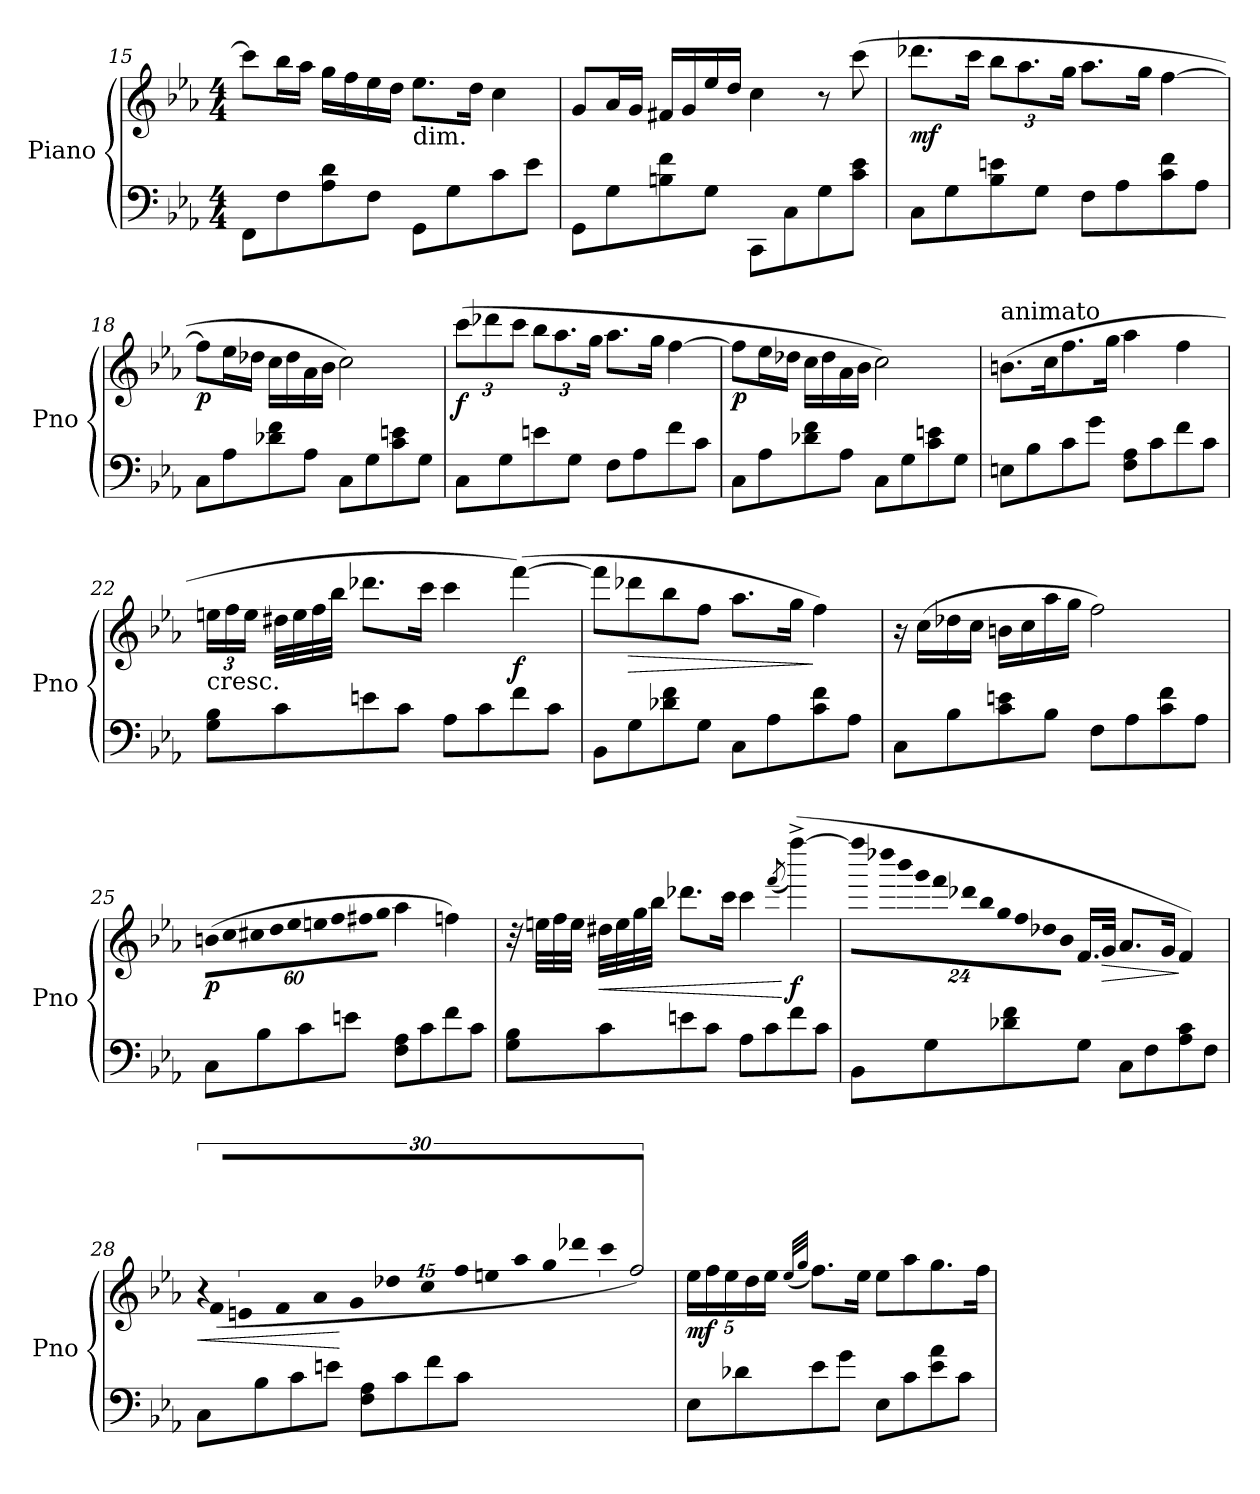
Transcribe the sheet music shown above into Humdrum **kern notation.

**kern	**kern	**dynam
*part1	*part1	*part1
*staff2	*staff1	*staff1/2
*I"Piano	*	*
*I'Pno	*	*
!!LO:LB:g=z
*clefF4	*clefG2	*
*k[b-e-a-]	*k[b-e-a-]	*
*E-:	*E-:	*
*M4/4	*M4/4	*
=15	=15	=15
8FF\L	8ccc\L]	.
8F\	16bb-\L	.
.	16aa-\JJ	.
8A-\ 8d\	16gg\LL	.
.	16ff\	.
8F\J	16ee-\	.
.	16dd\JJ	.
!	!LO:TX:b:t=dim.	!
8GG\L	8.ee-\L	.
8G\	.	.
.	16dd\Jk	.
8c\	4cc\	.
8e-\J	.	.
=16	=16	=16
8GG\L	8g/L	.
8G\	16a-/L	.
.	16g/JJ	.
8Bn\ 8f\	16f#X/LL	.
.	16g/	.
8G\J	16ee-/	.
.	16dd/JJ	.
8CC\L	4cc\	.
8C\	.	.
8G\	8r	.
8c\ 8e-\J	(8ccc\	.
=17	=17	=17
!	!	!LO:DY:b
8C\L	8.ddd-X\L	mf
8G\	.	.
.	16ccc\Jk	.
8B-\ 8en\	12bb-\L	.
.	12.aa-\	.
8G\J	.	.
.	24gg\Jk	.
8F\L	8.aa-\L	.
8A-\	.	.
.	16gg\Jk	.
8c\ 8f\	[4ff\	.
8A-\J	.	.
!!LO:LB:g=z
=18	=18	=18
!	!	!LO:DY:b
8C\L	8ff\L]	p
8A-\	16ee-\L	.
.	16dd-X\JJ	.
8d-X\ 8f\	16cc\LL	.
.	16dd-\	.
8A-\J	16a-\	.
.	16b-\JJ	.
8C\L	2cc\)	.
8G\	.	.
8c\ 8en\	.	.
8G\J	.	.
=19	=19	=19
!	!	!LO:DY:b
8C\L	(12ccc\L	f
.	12ddd-X\	.
8G\	.	.
.	12ccc\J	.
8en\	12bb-\L	.
.	12.aa-\	.
8G\J	.	.
.	24gg\Jk	.
8F\L	8.aa-\L	.
8A-\	.	.
.	16gg\Jk	.
8f\	[4ff\	.
8c\J	.	.
=20	=20	=20
!	!	!LO:DY:b
8C\L	8ff\L]	p
8A-\	16ee-\L	.
.	16dd-X\JJ	.
8d-X\ 8f\	16cc\LL	.
.	16dd-\	.
8A-\J	16a-\	.
.	16b-\JJ	.
8C\L	2cc\)	.
8G\	.	.
8c\ 8en\	.	.
8G\J	.	.
!!LO:LB:g=z
=21	=21	=21
!	!LO:TX:a:t=animato	!
8En\L	(8.bn\L	.
8B-\	.	.
.	16cc\K	.
8c\	8.ff\	.
8g\J	.	.
.	16gg\Jk	.
8F\ 8A-\L	4aa-\	.
8c\	.	.
8f\	4ff\	.
8c\J	.	.
=22	=22	=22
!	!LO:TX:b:t=cresc.	!
8G\ 8B-\L	24een\LL	.
.	24ff\	.
.	24ee\JJ	.
8c\	32dd#X\LLL	.
.	32ee\	.
.	32ff\	.
.	32bb-\JJJ	.
8en\	8.ddd-X\L	.
8c\J	.	.
.	16ccc\Jk	.
8A-\L	4ccc\	.
8c\	.	.
!	!	!LO:DY:b
8f\	([4fff\)	f
8c\J	.	.
=23	=23	=23
8BB-\L	8fff\L]	.
!	!	!LO:HP:b
8G\	8ddd-X\	>
8d-X\ 8f\	8bb-\	.
8G\J	8ff\J	.
8C\L	8.aa-\L	.
8A-\	.	.
.	16gg\Jk	.
8c\ 8f\	4ff\)	]
8A-\J	.	.
!!LO:LB:g=z
=24	=24	=24
8C\L	16r	.
.	(16cc\LL	.
8B-\	16dd-X\	.
.	16cc\JJ	.
8c\ 8en\	16bn\LL	.
.	16cc\	.
8B-\J	16aa-\	.
.	16gg\JJ	.
8F\L	2ff\)	.
8A-\	.	.
8c\ 8f\	.	.
8A-\J	.	.
=25	=25	=25
!	!LO:N:vis=16	!LO:DY:b
8C\L	(960%53bn\LL	p
!	!LO:N:vis=16	!
.	960%53cc\	.
!	!LO:N:vis=16	!
.	960%53cc#X\	.
8B-\	.	.
!	!LO:N:vis=16	!
.	960%53dd\	.
!	!LO:N:vis=16	!
.	960%53ee-\	.
8c\	.	.
!	!LO:N:vis=16	!
.	960%53een\	.
!	!LO:N:vis=16	!
.	960%53ff\	.
8en\J	.	.
!	!LO:N:vis=16	!
.	960%53ff#X\	.
!	!LO:N:vis=16	!
.	960%53gg\JJ	.
.	320ryy	.
8F\ 8A-\L	4aa-\	.
8c\	.	.
8f\	4ffn\)	.
8c\J	.	.
!!LO:PB:g=z
=26	=26	=26
8G\ 8B-\L	32r	.
.	32een\LLL	.
.	32ff\	.
.	32ee\JJJ	.
!	!	!LO:HP:b
8c\	32dd#X\LLL	<
.	32ee\	.
.	32gg\	.
.	32bb-\JJJ	.
8en\	8.ddd-X\L	.
8c\J	.	.
.	16ccc\Jk	.
8A-\L	4ccc\	.
8c\	.	.
.	(8qfff/	.
!	!	!LO:DY:n=1:b
8f\	([4ffff^\)	[ f
8c\J	.	.
=27	=27	=27
!	!LO:N:vis=16	!
8BB-\L	384%13ffff\LL]	.
!	!LO:N:vis=16	!
.	384%13dddd-X\	.
!	!LO:N:vis=16	!
.	384%13bbb-\	.
!	!LO:N:vis=16	!
.	384%13ggg\	.
8G\	.	.
!	!LO:N:vis=16	!
.	384%13fff\	.
!	!LO:N:vis=16	!
.	384%13ddd-X\	.
!	!LO:N:vis=16	!
.	384%13bb-\	.
!	!LO:N:vis=16	!
.	384%13gg\	.
8d-X\ 8f\	.	.
!	!LO:N:vis=16	!
.	384%13ff\	.
!	!LO:N:vis=16	!
.	384%13dd-X\	.
!	!LO:N:vis=16	!
.	384%13b-\JJ	.
.	384ryy	.
8G\J	16.f/LL	.
!	!	!LO:HP:b
.	32g/JJk	>
8C\L	8.a-/L	.
8F\	.	.
.	16g/Jk	.
8A-\ 8c\	4f/)	]
8F\J	.	.
!!LO:LB:g=z
=28	=28	=28
!	!LO:N:vis=16	!LO:HP:b
8C\L	480%17r	<
!	!LO:N:vis=16	!
.	(480%17f/LL	.
.	1920ryy	.
!	!LO:N:vis=16	!
.	480%17en/	.
!	!LO:N:vis=16	!
.	480%17f/	.
8B-\	.	.
.	1920ryy	.
!	!LO:N:vis=16	!
.	480%17a-/	.
!	!LO:N:vis=16	!
.	480%17g/	.
.	1920ryy	.
!	!LO:N:vis=16	!
.	480%17dd-X/	.
!	!LO:N:vis=16	!
.	480%17cc/	.
8c\	.	.
.	1920ryy	.
!	!LO:N:vis=16	!
.	480%17ff/	.
!	!LO:N:vis=16	!
.	480%17een/	.
.	1920ryy	.
!	!LO:N:vis=16	!
.	480%17aa-/	.
8en\J	.	.
!	!LO:N:vis=16	!
.	480%17gg/	.
.	1920ryy	[
!	!LO:N:vis=16	!
.	480%17ddd-X/	.
!	!LO:N:vis=16	!
.	480%17ccc/JJ	.
.	960ryy	.
8F\ 8A-\L	2ff\)	.
8c\	.	.
8f\	.	.
8c\J	.	.
=29	=29	=29
!	!	!LO:DY:b
8E-\L	20ee-\LL	mf
.	20ff\	.
.	20ee-\	.
8d-X\	.	.
.	20dd\	.
.	20ee-\JJ	.
.	(32qee-/LLL	.
.	32qgg/JJJ	.
8e-\	8.ff\L)	.
8g\J	.	.
.	16ee-\Jk	.
8E-\L	8ee-\L	.
8c\	8aa-\	.
8e-\ 8a-\	8.gg\	.
8c\J	.	.
.	16ff\Jk	.
=	=	=
*-	*-	*-
